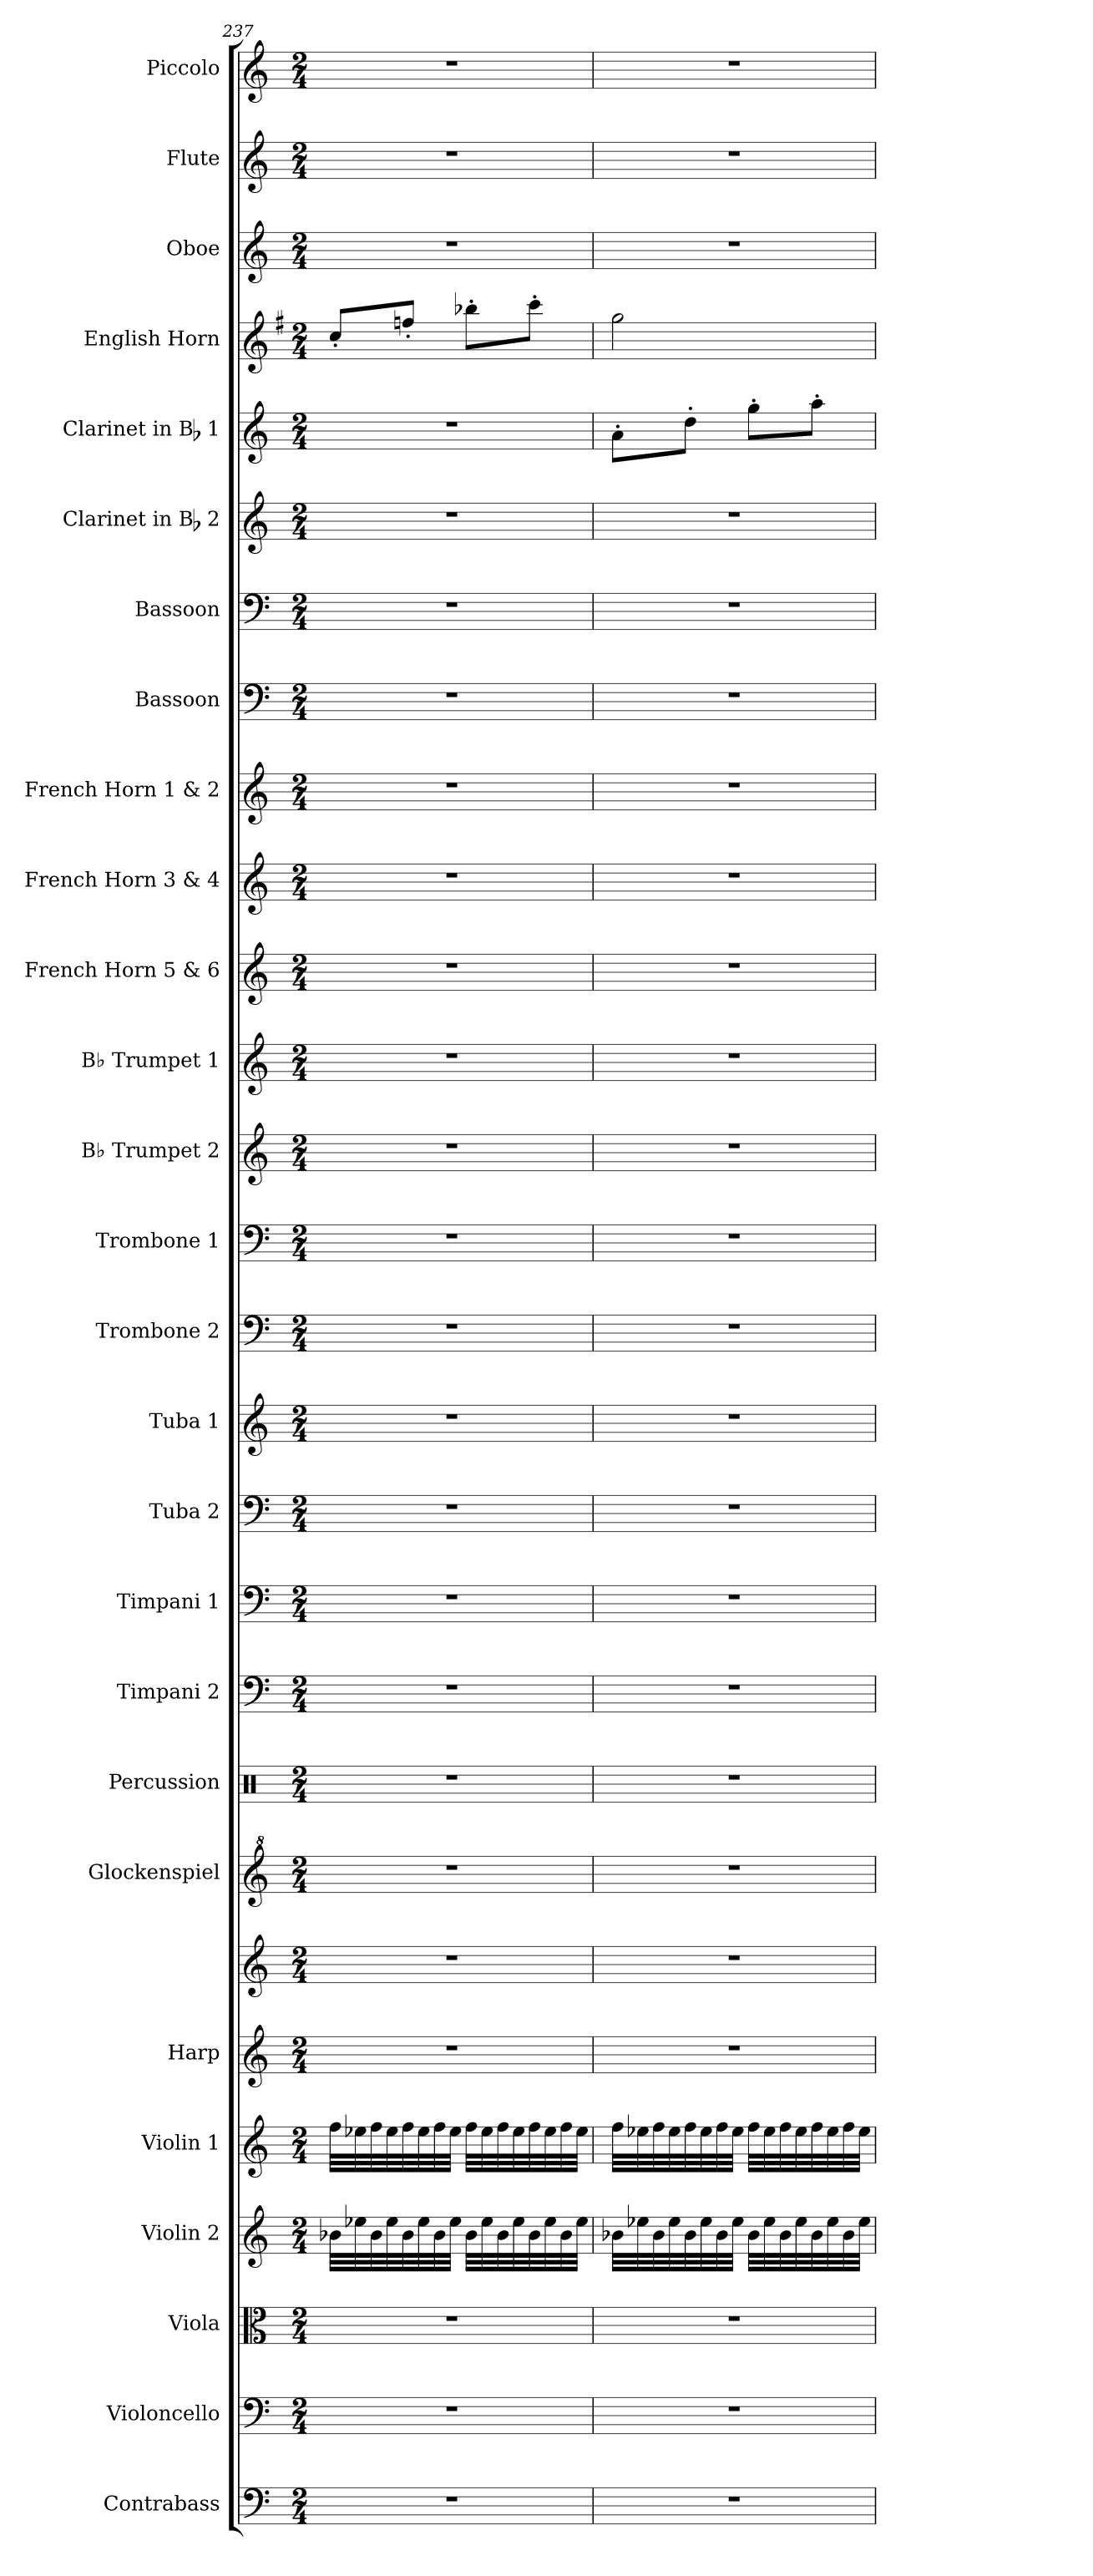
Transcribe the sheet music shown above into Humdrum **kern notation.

**kern	**kern	**kern	**kern	**kern	**kern	**kern	**kern	**kern	**kern	**kern	**kern	**kern	**kern	**kern	**kern	**kern	**kern	**kern	**kern	**kern	**kern	**kern	**kern	**kern	**kern	**kern	**kern
*part27	*part26	*part25	*part24	*part23	*part22	*part22	*part21	*part20	*part19	*part18	*part17	*part16	*part15	*part14	*part13	*part12	*part11	*part10	*part9	*part8	*part7	*part6	*part5	*part4	*part3	*part2	*part1
*staff28	*staff27	*staff26	*staff25	*staff24	*staff23	*staff22	*staff21	*staff20	*staff19	*staff18	*staff17	*staff16	*staff15	*staff14	*staff13	*staff12	*staff11	*staff10	*staff9	*staff8	*staff7	*staff6	*staff5	*staff4	*staff3	*staff2	*staff1
*I"Contrabass	*I"Violoncello	*I"Viola	*I"Violin 2	*I"Violin 1	*I"Harp	*	*I"Glockenspiel	*I"Percussion	*I"Timpani 2	*I"Timpani 1	*I"Tuba 2	*I"Tuba 1	*I"Trombone 2	*I"Trombone 1	*I"B♭ Trumpet 2	*I"B♭ Trumpet 1	*I"French Horn 5 &amp; 6	*I"French Horn 3 &amp; 4	*I"French Horn 1 &amp; 2	*I"Bassoon	*I"Bassoon	*I"Clarinet in Bb 2	*I"Clarinet in Bb 1	*I"English Horn	*I"Oboe	*I"Flute	*I"Piccolo
*I'Cbs.	*I'Vlc.	*I'Vla.	*I'Vln. 2	*I'Vln. 1	*I'Hrp.	*	*I'Glk.	*I'Perc.	*I'Timp. 2	*I'Timp. 1	*I'Tba. 2	*I'Tba. 1	*I'Tbn. 2	*I'Tbn. 1	*I'B♭ Tpt. 2	*I'B♭ Tpt. 1	*I'F Hn. 5 &amp; 6	*I'F Hn. 3 &amp; 4	*I'F Hn. 1 &amp; 2	*I'Bsn.	*I'Bsn.	*	*	*I'Eng Hn.	*I'Ob.	*I'Fl.	*I'Pic.
*clefF4	*clefF4	*clefC3	*clefG2	*clefG2	*clefG2	*clefG2	*clefG^2	*clefX	*clefF4	*clefF4	*clefF4	*clefG2	*clefF4	*clefF4	*clefG2	*clefG2	*clefG2	*clefG2	*clefG2	*clefF4	*clefF4	*clefG2	*clefG2	*clefG2	*clefG2	*clefG2	*clefG2
*	*	*	*	*	*	*	*	*	*	*	*	*	*	*	*ITrd1c2	*ITrd1c2	*ITrd4c7	*ITrd4c7	*ITrd4c7	*	*	*ITrd-5c-8	*ITrd-5c-8	*ITrd4c7	*	*	*
*k[]	*k[]	*k[]	*k[]	*k[]	*k[]	*k[]	*k[]	*k[]	*k[]	*k[]	*k[]	*k[]	*k[]	*k[]	*k[b-e-]	*k[b-e-]	*k[b-]	*k[b-]	*k[b-]	*k[]	*k[]	*k[b-e-a-d-]	*k[b-e-a-d-]	*k[]	*k[]	*k[]	*k[]
*M2/4	*M2/4	*M2/4	*M2/4	*M2/4	*M2/4	*M2/4	*M2/4	*M2/4	*M2/4	*M2/4	*M2/4	*M2/4	*M2/4	*M2/4	*M2/4	*M2/4	*M2/4	*M2/4	*M2/4	*M2/4	*M2/4	*M2/4	*M2/4	*M2/4	*M2/4	*M2/4	*M2/4
=237	=237	=237	=237	=237	=237	=237	=237	=237	=237	=237	=237	=237	=237	=237	=237	=237	=237	=237	=237	=237	=237	=237	=237	=237	=237	=237	=237
2r	2r	2r	32b-X\LLL	32ff\LLL	2r	2r	2r	2r	2r	2r	2r	2r	2r	2r	2r	2r	2r	2r	2r	2r	2r	2r	2r	8f'/L	2r	2r	2r
.	.	.	32ee-X\	32ee-X\	.	.	.	.	.	.	.	.	.	.	.	.	.	.	.	.	.	.	.	.	.	.	.
.	.	.	32b-\	32ff\	.	.	.	.	.	.	.	.	.	.	.	.	.	.	.	.	.	.	.	.	.	.	.
.	.	.	32ee-\	32ee-\	.	.	.	.	.	.	.	.	.	.	.	.	.	.	.	.	.	.	.	.	.	.	.
.	.	.	32b-\	32ff\	.	.	.	.	.	.	.	.	.	.	.	.	.	.	.	.	.	.	.	8b-X'/J	.	.	.
.	.	.	32ee-\	32ee-\	.	.	.	.	.	.	.	.	.	.	.	.	.	.	.	.	.	.	.	.	.	.	.
.	.	.	32b-\	32ff\	.	.	.	.	.	.	.	.	.	.	.	.	.	.	.	.	.	.	.	.	.	.	.
.	.	.	32ee-\JJJ	32ee-\JJJ	.	.	.	.	.	.	.	.	.	.	.	.	.	.	.	.	.	.	.	.	.	.	.
.	.	.	32b-\LLL	32ff\LLL	.	.	.	.	.	.	.	.	.	.	.	.	.	.	.	.	.	.	.	8ee-X'\L	.	.	.
.	.	.	32ee-\	32ee-\	.	.	.	.	.	.	.	.	.	.	.	.	.	.	.	.	.	.	.	.	.	.	.
.	.	.	32b-\	32ff\	.	.	.	.	.	.	.	.	.	.	.	.	.	.	.	.	.	.	.	.	.	.	.
.	.	.	32ee-\	32ee-\	.	.	.	.	.	.	.	.	.	.	.	.	.	.	.	.	.	.	.	.	.	.	.
.	.	.	32b-\	32ff\	.	.	.	.	.	.	.	.	.	.	.	.	.	.	.	.	.	.	.	8ff'\J	.	.	.
.	.	.	32ee-\	32ee-\	.	.	.	.	.	.	.	.	.	.	.	.	.	.	.	.	.	.	.	.	.	.	.
.	.	.	32b-\	32ff\	.	.	.	.	.	.	.	.	.	.	.	.	.	.	.	.	.	.	.	.	.	.	.
.	.	.	32ee-\JJJ	32ee-\JJJ	.	.	.	.	.	.	.	.	.	.	.	.	.	.	.	.	.	.	.	.	.	.	.
=238	=238	=238	=238	=238	=238	=238	=238	=238	=238	=238	=238	=238	=238	=238	=238	=238	=238	=238	=238	=238	=238	=238	=238	=238	=238	=238	=238
2r	2r	2r	32b-X\LLL	32ff\LLL	2r	2r	2r	2r	2r	2r	2r	2r	2r	2r	2r	2r	2r	2r	2r	2r	2r	2r	8ff'\L	2cc\	2r	2r	2r
.	.	.	32ee-X\	32ee-X\	.	.	.	.	.	.	.	.	.	.	.	.	.	.	.	.	.	.	.	.	.	.	.
.	.	.	32b-\	32ff\	.	.	.	.	.	.	.	.	.	.	.	.	.	.	.	.	.	.	.	.	.	.	.
.	.	.	32ee-\	32ee-\	.	.	.	.	.	.	.	.	.	.	.	.	.	.	.	.	.	.	.	.	.	.	.
.	.	.	32b-\	32ff\	.	.	.	.	.	.	.	.	.	.	.	.	.	.	.	.	.	.	8bb-'\J	.	.	.	.
.	.	.	32ee-\	32ee-\	.	.	.	.	.	.	.	.	.	.	.	.	.	.	.	.	.	.	.	.	.	.	.
.	.	.	32b-\	32ff\	.	.	.	.	.	.	.	.	.	.	.	.	.	.	.	.	.	.	.	.	.	.	.
.	.	.	32ee-\JJJ	32ee-\JJJ	.	.	.	.	.	.	.	.	.	.	.	.	.	.	.	.	.	.	.	.	.	.	.
.	.	.	32b-\LLL	32ff\LLL	.	.	.	.	.	.	.	.	.	.	.	.	.	.	.	.	.	.	8eee-'\L	.	.	.	.
.	.	.	32ee-\	32ee-\	.	.	.	.	.	.	.	.	.	.	.	.	.	.	.	.	.	.	.	.	.	.	.
.	.	.	32b-\	32ff\	.	.	.	.	.	.	.	.	.	.	.	.	.	.	.	.	.	.	.	.	.	.	.
.	.	.	32ee-\	32ee-\	.	.	.	.	.	.	.	.	.	.	.	.	.	.	.	.	.	.	.	.	.	.	.
.	.	.	32b-\	32ff\	.	.	.	.	.	.	.	.	.	.	.	.	.	.	.	.	.	.	8fff'\J	.	.	.	.
.	.	.	32ee-\	32ee-\	.	.	.	.	.	.	.	.	.	.	.	.	.	.	.	.	.	.	.	.	.	.	.
.	.	.	32b-\	32ff\	.	.	.	.	.	.	.	.	.	.	.	.	.	.	.	.	.	.	.	.	.	.	.
.	.	.	32ee-\JJJ	32ee-\JJJ	.	.	.	.	.	.	.	.	.	.	.	.	.	.	.	.	.	.	.	.	.	.	.
=	=	=	=	=	=	=	=	=	=	=	=	=	=	=	=	=	=	=	=	=	=	=	=	=	=	=	=
*-	*-	*-	*-	*-	*-	*-	*-	*-	*-	*-	*-	*-	*-	*-	*-	*-	*-	*-	*-	*-	*-	*-	*-	*-	*-	*-	*-
